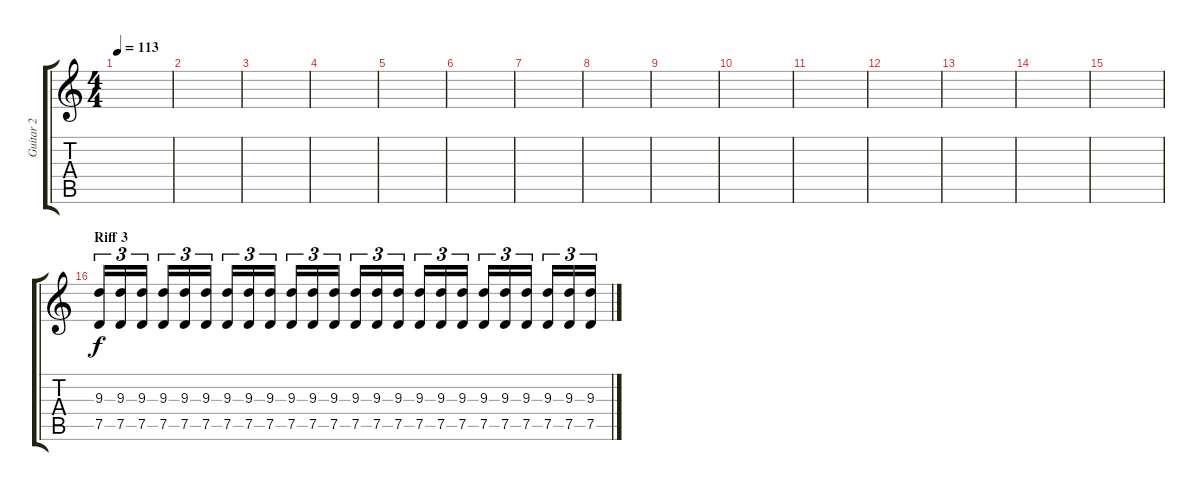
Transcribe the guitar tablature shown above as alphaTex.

\track ("Guitar 2" "Guitar 2") {instrument overdrivenguitar}
\staff {score tabs}
\tuning (D4 A3 F3 C3 G2 D2) {hide}
\ts (4 4)
\tempo 113
\clef g2
\ks c
|
|
|
|
|
|
|
|
|
|
|
|
|
|
|
\section ("" "Riff 3")
(9.3 7.5).16{tu (3 2) volume 10 instrument overdrivenguitar} (9.3 7.5).16{tu (3 2)} (9.3 7.5).16{tu (3 2)} (9.3 7.5).16{tu (3 2)} (9.3 7.5).16{tu (3 2)} (9.3 7.5).16{tu (3 2)} (9.3 7.5).16{tu (3 2)} (9.3 7.5).16{tu (3 2)} (9.3 7.5).16{tu (3 2)} (9.3 7.5).16{tu (3 2)} (9.3 7.5).16{tu (3 2)} (9.3 7.5).16{tu (3 2)} (9.3 7.5).16{tu (3 2)} (9.3 7.5).16{tu (3 2)} (9.3 7.5).16{tu (3 2)} (9.3 7.5).16{tu (3 2)} (9.3 7.5).16{tu (3 2)} (9.3 7.5).16{tu (3 2)} (9.3 7.5).16{tu (3 2)} (9.3 7.5).16{tu (3 2)} (9.3 7.5).16{tu (3 2)} (9.3 7.5).16{tu (3 2)} (9.3 7.5).16{tu (3 2)} (9.3 7.5).16{tu (3 2)}
